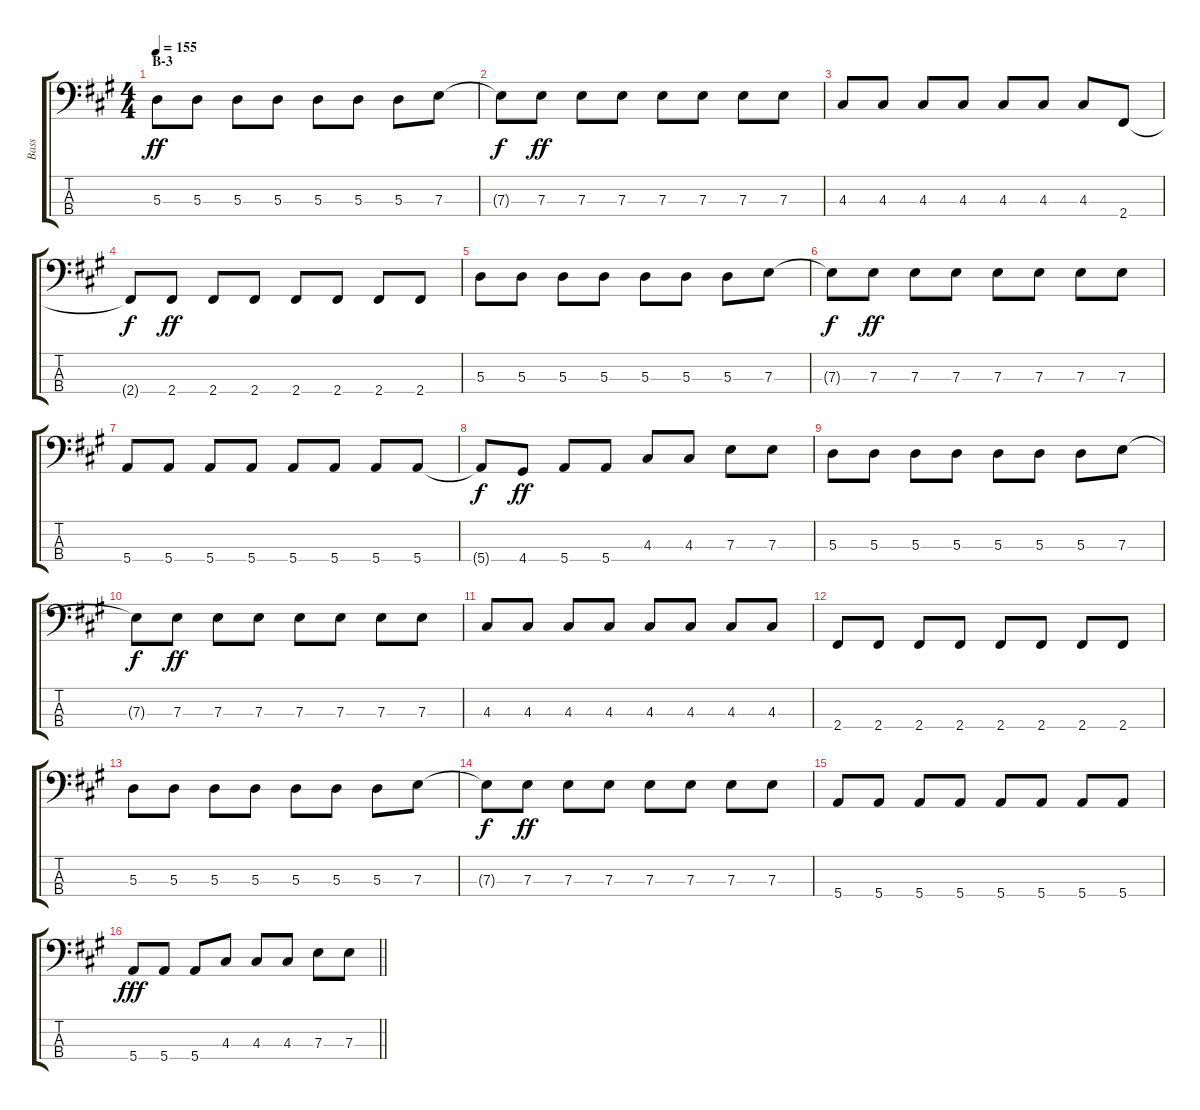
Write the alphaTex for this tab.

\track ("Bass" "Bass") {instrument electricbasspick}
\staff {score tabs}
\tuning (G2 D2 A1 E1) {hide}
\ts (4 4)
\section ("" "B-3")
\tempo 155
\clef f4
\ks a
5.3.8{dy ff} 5.3.8 5.3.8 5.3.8 5.3.8 5.3.8 5.3.8 7.3.8 |
7.3{t}.8{dy f} 7.3.8{dy ff} 7.3.8 7.3.8 7.3.8 7.3.8 7.3.8 7.3.8 |
4.3.8 4.3.8 4.3.8 4.3.8 4.3.8 4.3.8 4.3.8 2.4.8 |
2.4{t}.8{dy f} 2.4.8{dy ff} 2.4.8 2.4.8 2.4.8 2.4.8 2.4.8 2.4.8 |
5.3.8 5.3.8 5.3.8 5.3.8 5.3.8 5.3.8 5.3.8 7.3.8 |
7.3{t}.8{dy f} 7.3.8{dy ff} 7.3.8 7.3.8 7.3.8 7.3.8 7.3.8 7.3.8 |
5.4.8 5.4.8 5.4.8 5.4.8 5.4.8 5.4.8 5.4.8 5.4.8 |
5.4{t}.8{dy f} 4.4.8{dy ff} 5.4.8 5.4.8 4.3.8 4.3.8 7.3.8 7.3.8 |
5.3.8 5.3.8 5.3.8 5.3.8 5.3.8 5.3.8 5.3.8 7.3.8 |
7.3{t}.8{dy f} 7.3.8{dy ff} 7.3.8 7.3.8 7.3.8 7.3.8 7.3.8 7.3.8 |
4.3.8 4.3.8 4.3.8 4.3.8 4.3.8 4.3.8 4.3.8 4.3.8 |
2.4.8 2.4.8 2.4.8 2.4.8 2.4.8 2.4.8 2.4.8 2.4.8 |
5.3.8 5.3.8 5.3.8 5.3.8 5.3.8 5.3.8 5.3.8 7.3.8 |
7.3{t}.8{dy f} 7.3.8{dy ff} 7.3.8 7.3.8 7.3.8 7.3.8 7.3.8 7.3.8 |
5.4.8 5.4.8 5.4.8 5.4.8 5.4.8 5.4.8 5.4.8 5.4.8 |
\barLineRight lightlight
5.4.8{dy fff} 5.4.8 5.4.8 4.3.8 4.3.8 4.3.8 7.3.8 7.3.8
